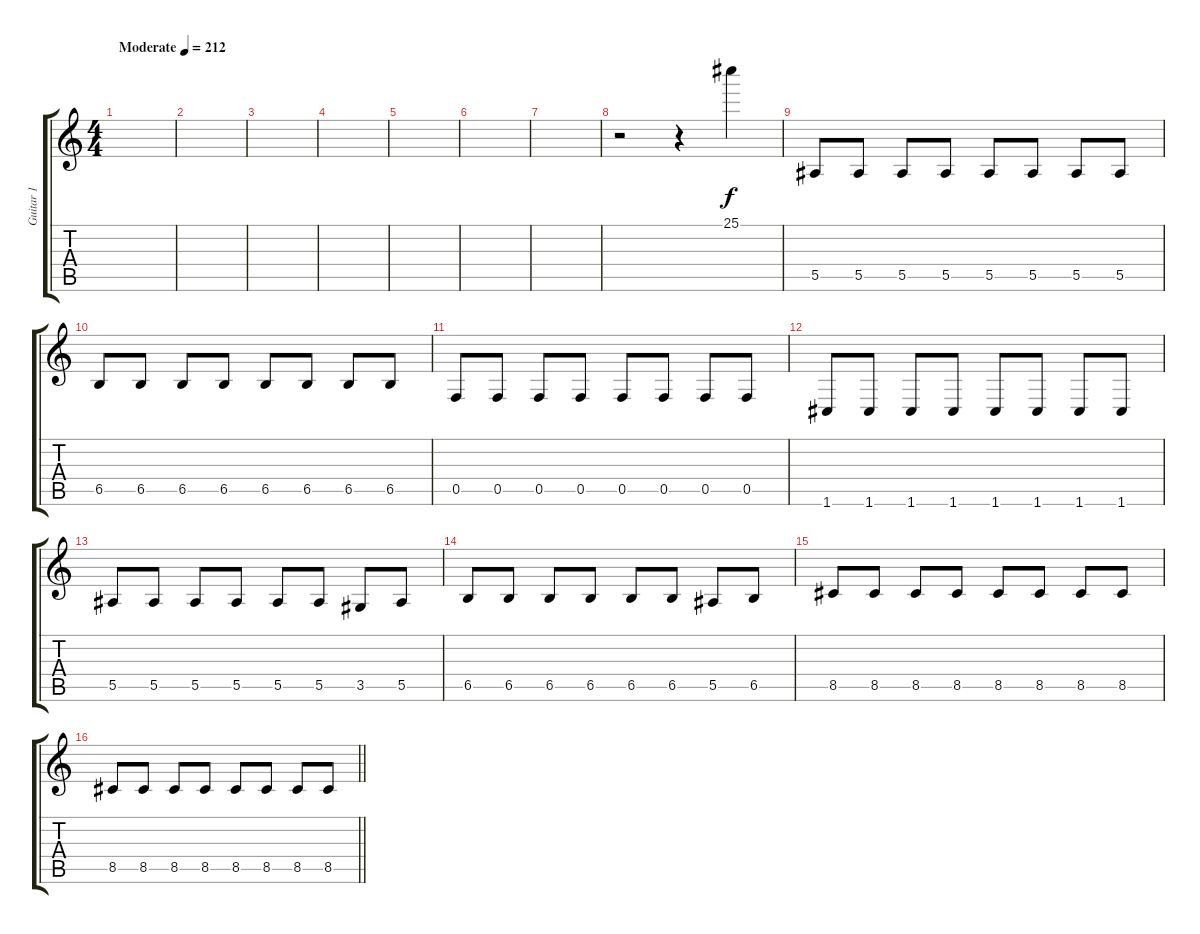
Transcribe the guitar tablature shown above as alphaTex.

\track ("Guitar 1" "Guitar 1") {instrument overdrivenguitar}
\staff {score tabs}
\tuning (C4 G3 Eb3 Bb2 F2 C2) {hide}
\ts (4 4)
\tempo (212 "Moderate")
\clef g2
\ks c
|
|
|
|
|
|
|
r.2 r.4 25.1.4 |
5.5.8{volume 9} 5.5.8 5.5.8 5.5.8 5.5.8 5.5.8 5.5.8 5.5.8 |
6.5.8 6.5.8 6.5.8 6.5.8 6.5.8 6.5.8 6.5.8 6.5.8 |
0.5.8 0.5.8 0.5.8 0.5.8 0.5.8 0.5.8 0.5.8 0.5.8 |
1.6.8 1.6.8 1.6.8 1.6.8 1.6.8 1.6.8 1.6.8 1.6.8 |
5.5.8 5.5.8 5.5.8 5.5.8 5.5.8 5.5.8 3.5.8 5.5.8 |
6.5.8 6.5.8 6.5.8 6.5.8 6.5.8 6.5.8 5.5.8 6.5.8 |
8.5.8 8.5.8 8.5.8 8.5.8 8.5.8 8.5.8 8.5.8 8.5.8 |
\barLineRight lightlight
8.5.8 8.5.8 8.5.8 8.5.8 8.5.8 8.5.8 8.5.8 8.5.8
